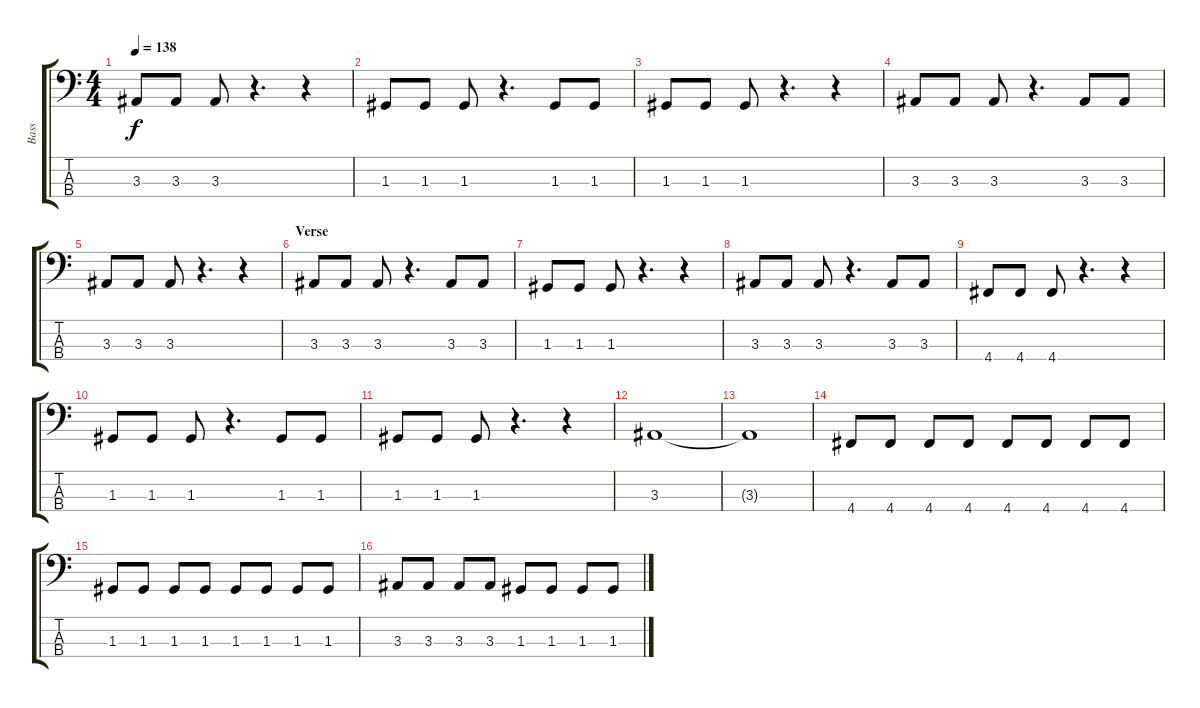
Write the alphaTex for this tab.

\track ("Bass" "Bass") {instrument electricbassfinger}
\staff {score tabs}
\tuning (F2 C2 G1 D1) {hide}
\ts (4 4)
\tempo 138
\clef f4
\ks c
3.3.8{dy f} 3.3.8 3.3.8 r.4{d} r.4 |
1.3.8 1.3.8 1.3.8 r.4{d} 1.3.8 1.3.8 |
1.3.8 1.3.8 1.3.8 r.4{d} r.4 |
3.3.8 3.3.8 3.3.8 r.4{d} 3.3.8 3.3.8 |
3.3.8 3.3.8 3.3.8 r.4{d} r.4 |
\section ("" "Verse")
3.3.8 3.3.8 3.3.8 r.4{d} 3.3.8 3.3.8 |
1.3.8 1.3.8 1.3.8 r.4{d} r.4 |
3.3.8 3.3.8 3.3.8 r.4{d} 3.3.8 3.3.8 |
4.4.8 4.4.8 4.4.8 r.4{d} r.4 |
1.3.8 1.3.8 1.3.8 r.4{d} 1.3.8 1.3.8 |
1.3.8 1.3.8 1.3.8 r.4{d} r.4 |
3.3.1 |
3.3{t}.1 |
4.4.8 4.4.8 4.4.8 4.4.8 4.4.8 4.4.8 4.4.8 4.4.8 |
1.3.8 1.3.8 1.3.8 1.3.8 1.3.8 1.3.8 1.3.8 1.3.8 |
3.3.8 3.3.8 3.3.8 3.3.8 1.3.8 1.3.8 1.3.8 1.3.8
